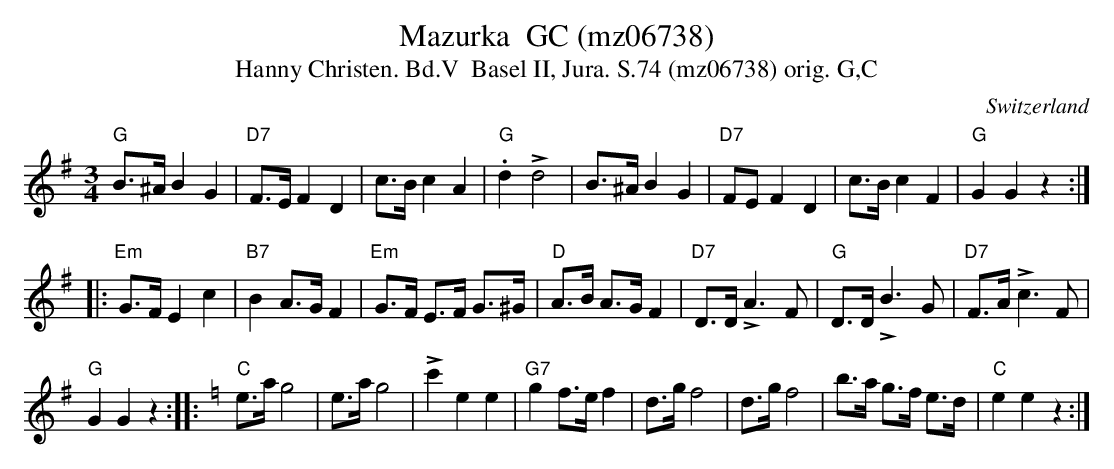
X:1
T: Mazurka  GC (mz06738)
T:Hanny Christen. Bd.V  Basel II, Jura. S.74 (mz06738) orig. G,C
M:3/4
L:1/8
O:Switzerland
K:G major
"G"B>^AB2G2 | "D7"F>EF2D2 | c>B c2A2 | "G".d2!>!d4 | B>^AB2G2 | "D7"FEF2D2 | c>B c2F2 | "G"G2G2z2 ::
"Em"G>F E2c2 | "B7"B2A>GF2 | "Em"G>F E>F G>^G | "D"A>B A>GF2 | "D7"D>D !>!A3F | "G"D>D!>!B3G | "D7"F>A!>!c3F |
"G"G2G2z2:: [K:C] "C"e>ag4 | e>ag4 | !>!c'2e2e2 | "G7"g2f>ef2 | d>gf4 | d>gf4 | b>a g>f e>d | "C"e2e2z2 :|
